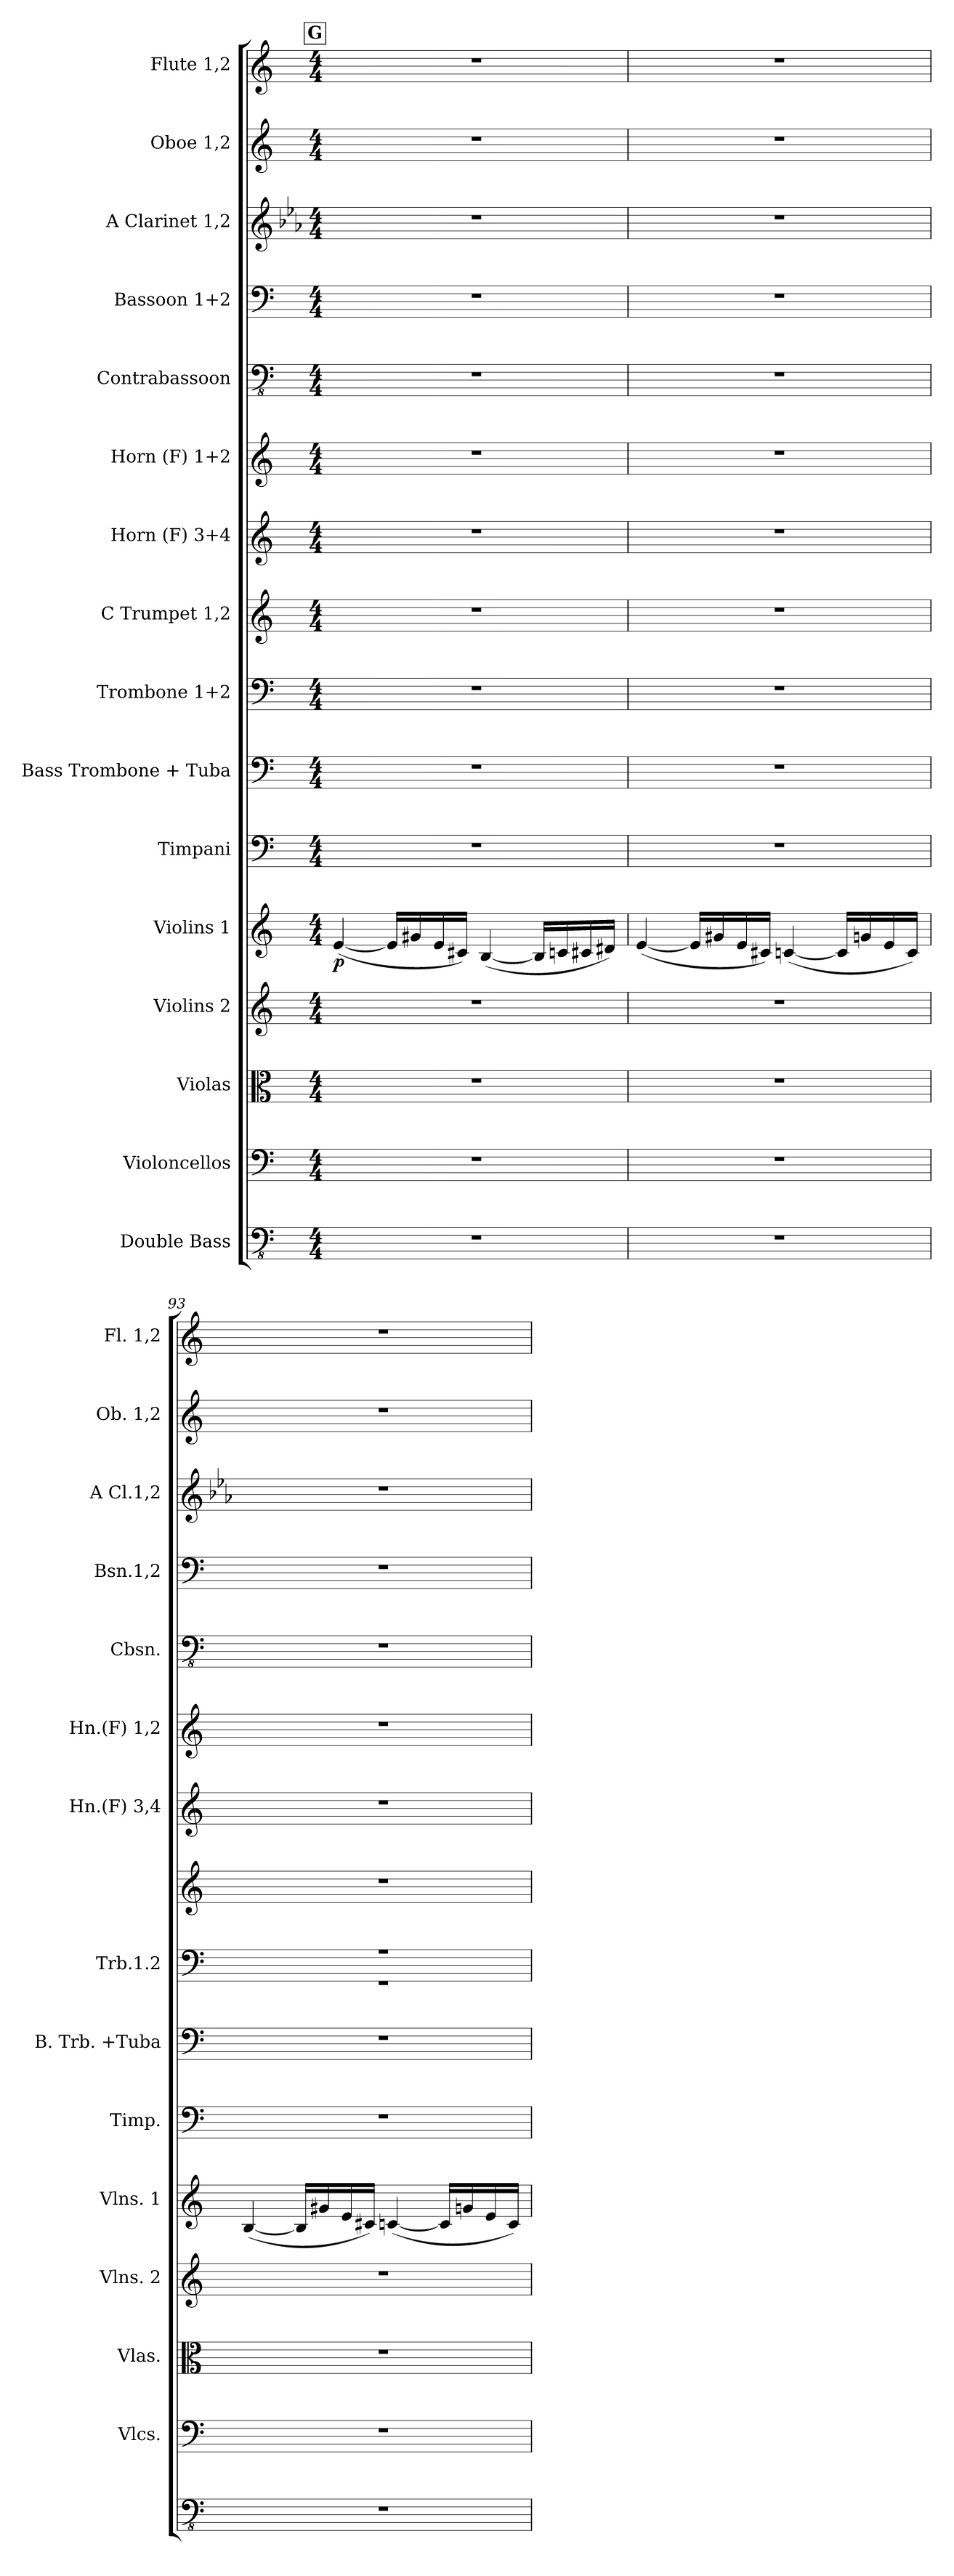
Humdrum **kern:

**kern	**kern	**kern	**kern	**kern	**dynam	**kern	**kern	**kern	**kern	**kern	**kern	**kern	**kern	**kern	**kern	**kern
*part16	*part15	*part14	*part13	*part12	*part12	*part11	*part10	*part9	*part8	*part7	*part6	*part5	*part4	*part3	*part2	*part1
*staff16	*staff15	*staff14	*staff13	*staff12	*staff12	*staff11	*staff10	*staff9	*staff8	*staff7	*staff6	*staff5	*staff4	*staff3	*staff2	*staff1
*I"Double Bass	*I"Violoncellos	*I"Violas	*I"Violins 2	*I"Violins 1	*	*I"Timpani	*I"Bass Trombone  + Tuba	*I"Trombone 1+2	*I"C Trumpet 1,2	*I"Horn (F) 3+4	*I"Horn (F) 1+2	*I"Contrabassoon	*I"Bassoon 1+2	*I"A Clarinet 1,2	*I"Oboe 1,2	*I"Flute 1,2
*	*I'Vlcs.	*I'Vlas.	*I'Vlns. 2	*I'Vlns. 1	*	*I'Timp.	*I'B. Trb. +Tuba	*I'Trb.1.2	*	*I'Hn.(F) 3,4	*I'Hn.(F) 1,2	*I'Cbsn.	*I'Bsn.1,2	*I'A Cl.1,2	*I'Ob. 1,2	*I'Fl. 1,2
!!LO:PB:g=z
*clefFv4	*clefF4	*clefC3	*clefG2	*clefG2	*	*clefF4	*clefF4	*clefF4	*clefG2	*clefG2	*clefG2	*clefFv4	*clefF4	*clefG2	*clefG2	*clefG2
*ITrd7c12	*	*	*	*	*	*	*	*	*	*ITrd4c7	*ITrd4c7	*	*	*ITrd2c3	*	*
*k[]	*k[]	*k[]	*k[]	*k[]	*	*k[]	*k[]	*k[]	*k[]	*k[b-]	*k[b-]	*k[]	*k[]	*k[]	*k[]	*k[]
*M4/4	*M4/4	*M4/4	*M4/4	*M4/4	*	*M4/4	*M4/4	*M4/4	*M4/4	*M4/4	*M4/4	*M4/4	*M4/4	*M4/4	*M4/4	*M4/4
!!LO:REH:place=s1:a:B:fs=14:t=G
=91	=91	=91	=91	=91	=91	=91	=91	=91	=91	=91	=91	=91	=91	=91	=91	=91
!	!	!	!	!	!LO:DY:b	!	!	!	!	!	!	!	!	!	!	!
1r	1r	1r	1r	([4e/	p	1r	1r	1r	1r	1r	1r	1r	1r	1r	1r	1r
.	.	.	.	16e/LL]	.	.	.	.	.	.	.	.	.	.	.	.
.	.	.	.	16g#X/	.	.	.	.	.	.	.	.	.	.	.	.
.	.	.	.	16e/	.	.	.	.	.	.	.	.	.	.	.	.
.	.	.	.	16c#X/JJ)	.	.	.	.	.	.	.	.	.	.	.	.
.	.	.	.	([4B/	.	.	.	.	.	.	.	.	.	.	.	.
.	.	.	.	16B/LL]	.	.	.	.	.	.	.	.	.	.	.	.
.	.	.	.	16cn/	.	.	.	.	.	.	.	.	.	.	.	.
.	.	.	.	16c#X/	.	.	.	.	.	.	.	.	.	.	.	.
.	.	.	.	16d#X/JJ)	.	.	.	.	.	.	.	.	.	.	.	.
=92	=92	=92	=92	=92	=92	=92	=92	=92	=92	=92	=92	=92	=92	=92	=92	=92
1r	1r	1r	1r	([4e/	.	1r	1r	1r	1r	1r	1r	1r	1r	1r	1r	1r
.	.	.	.	16e/LL]	.	.	.	.	.	.	.	.	.	.	.	.
.	.	.	.	16g#X/	.	.	.	.	.	.	.	.	.	.	.	.
.	.	.	.	16e/	.	.	.	.	.	.	.	.	.	.	.	.
.	.	.	.	16c#X/JJ)	.	.	.	.	.	.	.	.	.	.	.	.
.	.	.	.	([4cn/	.	.	.	.	.	.	.	.	.	.	.	.
.	.	.	.	16c/LL]	.	.	.	.	.	.	.	.	.	.	.	.
.	.	.	.	16gn/	.	.	.	.	.	.	.	.	.	.	.	.
.	.	.	.	16e/	.	.	.	.	.	.	.	.	.	.	.	.
.	.	.	.	16c/JJ)	.	.	.	.	.	.	.	.	.	.	.	.
=93	=93	=93	=93	=93	=93	=93	=93	=93	=93	=93	=93	=93	=93	=93	=93	=93
*	*	*	*	*	*	*	*	*^	*	*	*	*	*	*	*	*
1r	1r	1r	1r	([4B/	.	1r	1r	1r	1r	1r	1r	1r	1r	1r	1r	1r	1r
.	.	.	.	16B/LL]	.	.	.	.	.	.	.	.	.	.	.	.	.
.	.	.	.	16g#X/	.	.	.	.	.	.	.	.	.	.	.	.	.
.	.	.	.	16e/	.	.	.	.	.	.	.	.	.	.	.	.	.
.	.	.	.	16c#X/JJ)	.	.	.	.	.	.	.	.	.	.	.	.	.
.	.	.	.	([4cn/	.	.	.	.	.	.	.	.	.	.	.	.	.
.	.	.	.	16c/LL]	.	.	.	.	.	.	.	.	.	.	.	.	.
.	.	.	.	16gn/	.	.	.	.	.	.	.	.	.	.	.	.	.
.	.	.	.	16e/	.	.	.	.	.	.	.	.	.	.	.	.	.
.	.	.	.	16c/JJ)	.	.	.	.	.	.	.	.	.	.	.	.	.
*	*	*	*	*	*	*	*	*v	*v	*	*	*	*	*	*	*	*
=	=	=	=	=	=	=	=	=	=	=	=	=	=	=	=	=
*-	*-	*-	*-	*-	*-	*-	*-	*-	*-	*-	*-	*-	*-	*-	*-	*-
